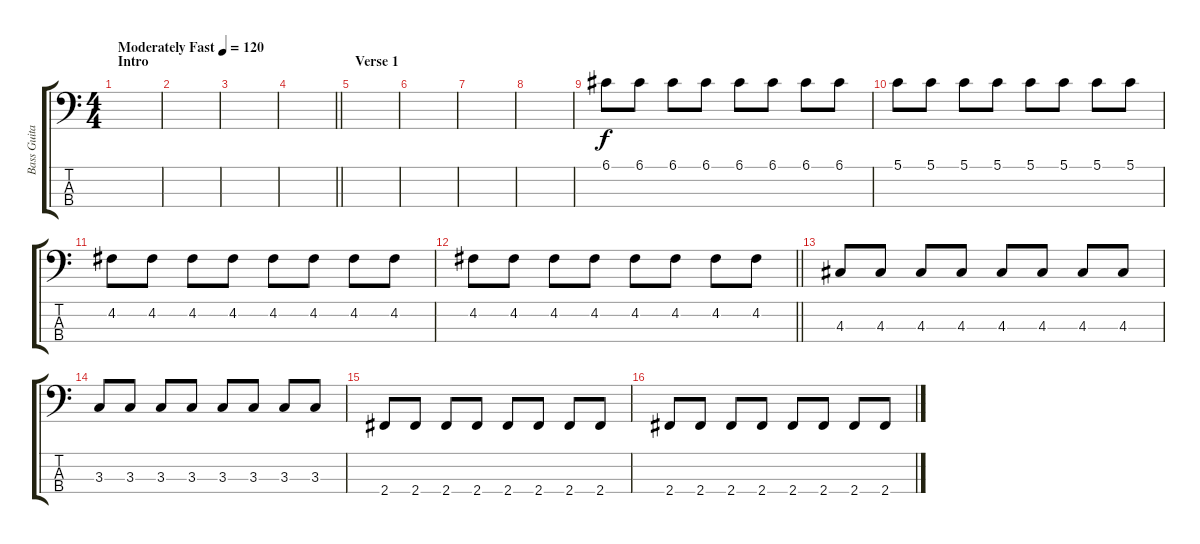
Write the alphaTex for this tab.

\track ("Bass Guitar" "Bass Guita") {instrument electricbassfinger}
\staff {score tabs}
\tuning (G2 D2 A1 E1) {hide}
\ts (4 4)
\section ("" "Intro")
\tempo (120 "Moderately Fast")
\clef f4
\ks c
|
|
|
\barLineRight lightlight
|
\section ("" "Verse 1")
|
|
|
|
6.1.8 6.1.8 6.1.8 6.1.8 6.1.8 6.1.8 6.1.8 6.1.8 |
5.1.8 5.1.8 5.1.8 5.1.8 5.1.8 5.1.8 5.1.8 5.1.8 |
4.2.8 4.2.8 4.2.8 4.2.8 4.2.8 4.2.8 4.2.8 4.2.8 |
\barLineRight lightlight
4.2.8 4.2.8 4.2.8 4.2.8 4.2.8 4.2.8 4.2.8 4.2.8 |
4.3.8 4.3.8 4.3.8 4.3.8 4.3.8 4.3.8 4.3.8 4.3.8 |
3.3.8 3.3.8 3.3.8 3.3.8 3.3.8 3.3.8 3.3.8 3.3.8 |
2.4.8 2.4.8 2.4.8 2.4.8 2.4.8 2.4.8 2.4.8 2.4.8 |
2.4.8 2.4.8 2.4.8 2.4.8 2.4.8 2.4.8 2.4.8 2.4.8
